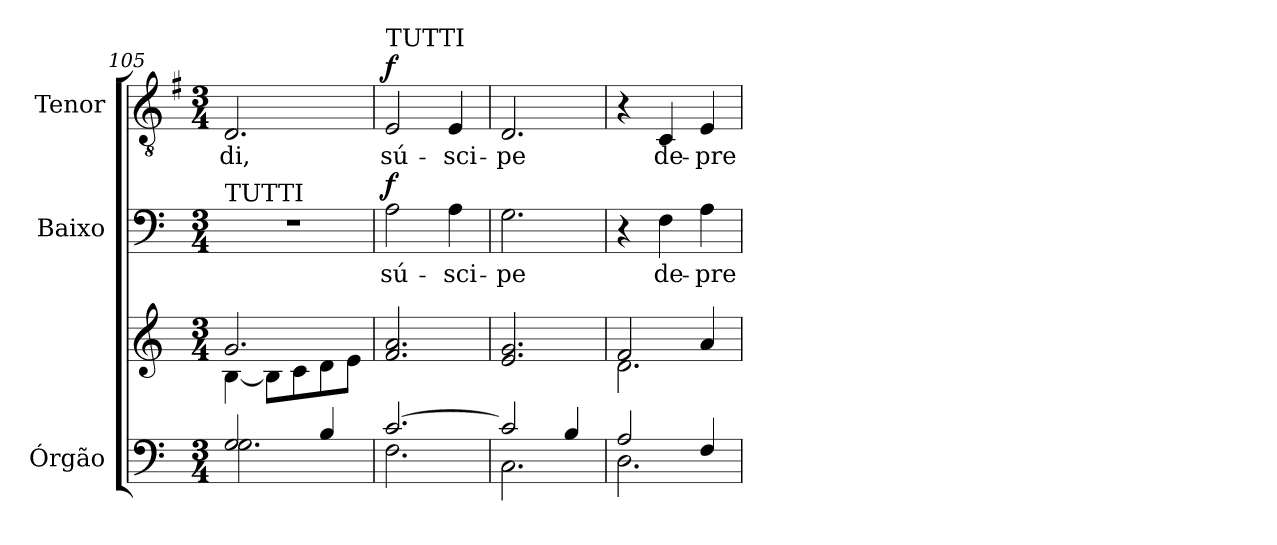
**kern	**kern	**kern	**text	**dynam	**kern	**text	**dynam
*part3	*part3	*part2	*part2	*part2	*part1	*part1	*part1
*staff4	*staff3	*staff2	*staff2	*staff2	*staff1	*staff1	*staff1
*I"Órgão	*	*I"Baixo	*	*	*I"Tenor	*	*
*I'Órg.	*	*	*	*	*I'Tr.	*	*
!!LO:LB:g=z
*clefF4	*clefG2	*clefF4	*	*	*clefGv2	*	*
*	*	*	*	*	*ITrd4c7	*	*
*k[]	*k[]	*k[]	*	*	*k[]	*	*
*C:	*C:	*C:	*	*	*C:	*	*
*M3/4	*M3/4	*M3/4	*	*	*M3/4	*	*
=105	=105	=105	=105	=105	=105	=105	=105
*^	*^	*	*	*	*	*	*
!	!	!	!	!LO:N:vis=1	!	!	!	!	!
!	!	!	!	!LO:TX:a:t=TUTTI	!	!	!	!	!
!	!	!	!	!	!	!	!	!LO:LY:b:color=#000000	!
2Gi/	2.Gi\	2.gi/	[<4Bi\	2.r	.	.	2.GGi/	-di,	.
.	.	.	8Bi\L]	.	.	.	.	.	.
.	.	.	8ci\	.	.	.	.	.	.
4Bi/	.	.	8di\	.	.	.	.	.	.
.	.	.	8ei\J	.	.	.	.	.	.
*	*	*v	*v	*	*	*	*	*	*
=106	=106	=106	=106	=106	=106	=106	=106	=106
*	*	*^	*	*	*	*	*	*
!	!	!	!	!	!LO:LY:b:color=#000000	!	!	!	!
*	*	*v	*v	*	*	*	*	*	*
*	*	*^	*	*	*	*	*	*
!	!	!	!	!	!	!	!LO:TX:a:t=TUTTI	!	!
!	!	!	!	!	!	!	!	!LO:LY:b:color=#000000	!
*	*	*v	*v	*	*	*	*	*	*
[>2.ci/	2.Fi\	2.fi/ 2.ai	2Ai\	sú-	f	2AAi/	sú-	f
!	!	!	!	!LO:LY:b:color=#000000	!	!	!	!
!	!	!	!	!	!	!	!LO:LY:b:color=#000000	!
.	.	.	4Ai\	-sci-	.	4AAi/	-sci-	.
=107	=107	=107	=107	=107	=107	=107	=107	=107
!	!	!	!	!LO:LY:b:color=#000000	!	!	!	!
!	!	!	!	!	!	!	!LO:LY:b:color=#000000	!
2ci/]	2.Ci\	2.ei/ 2.gi	2.Gi\	-pe	.	2.GGi/	-pe	.
4Bi/	.	.	.	.	.	.	.	.
=108	=108	=108	=108	=108	=108	=108	=108	=108
*	*	*^	*	*	*	*	*	*
2Ai/	2.Di\	2fi/	2.di\	4r	.	.	4r	.	.
!	!	!	!	!	!LO:LY:b:color=#000000	!	!	!	!
!	!	!	!	!	!	!	!	!LO:LY:b:color=#000000	!
.	.	.	.	4Fi\	de-	.	4FFi/	de-	.
!	!	!	!	!	!LO:LY:b:color=#000000	!	!	!	!
!	!	!	!	!	!	!	!	!LO:LY:b:color=#000000	!
4Fi/	.	4ai/	.	4Ai\	-pre-	.	4AAi/	-pre-	.
*v	*v	*	*	*	*	*	*	*	*
*	*v	*v	*	*	*	*	*	*
=	=	=	=	=	=	=	=
*-	*-	*-	*-	*-	*-	*-	*-
